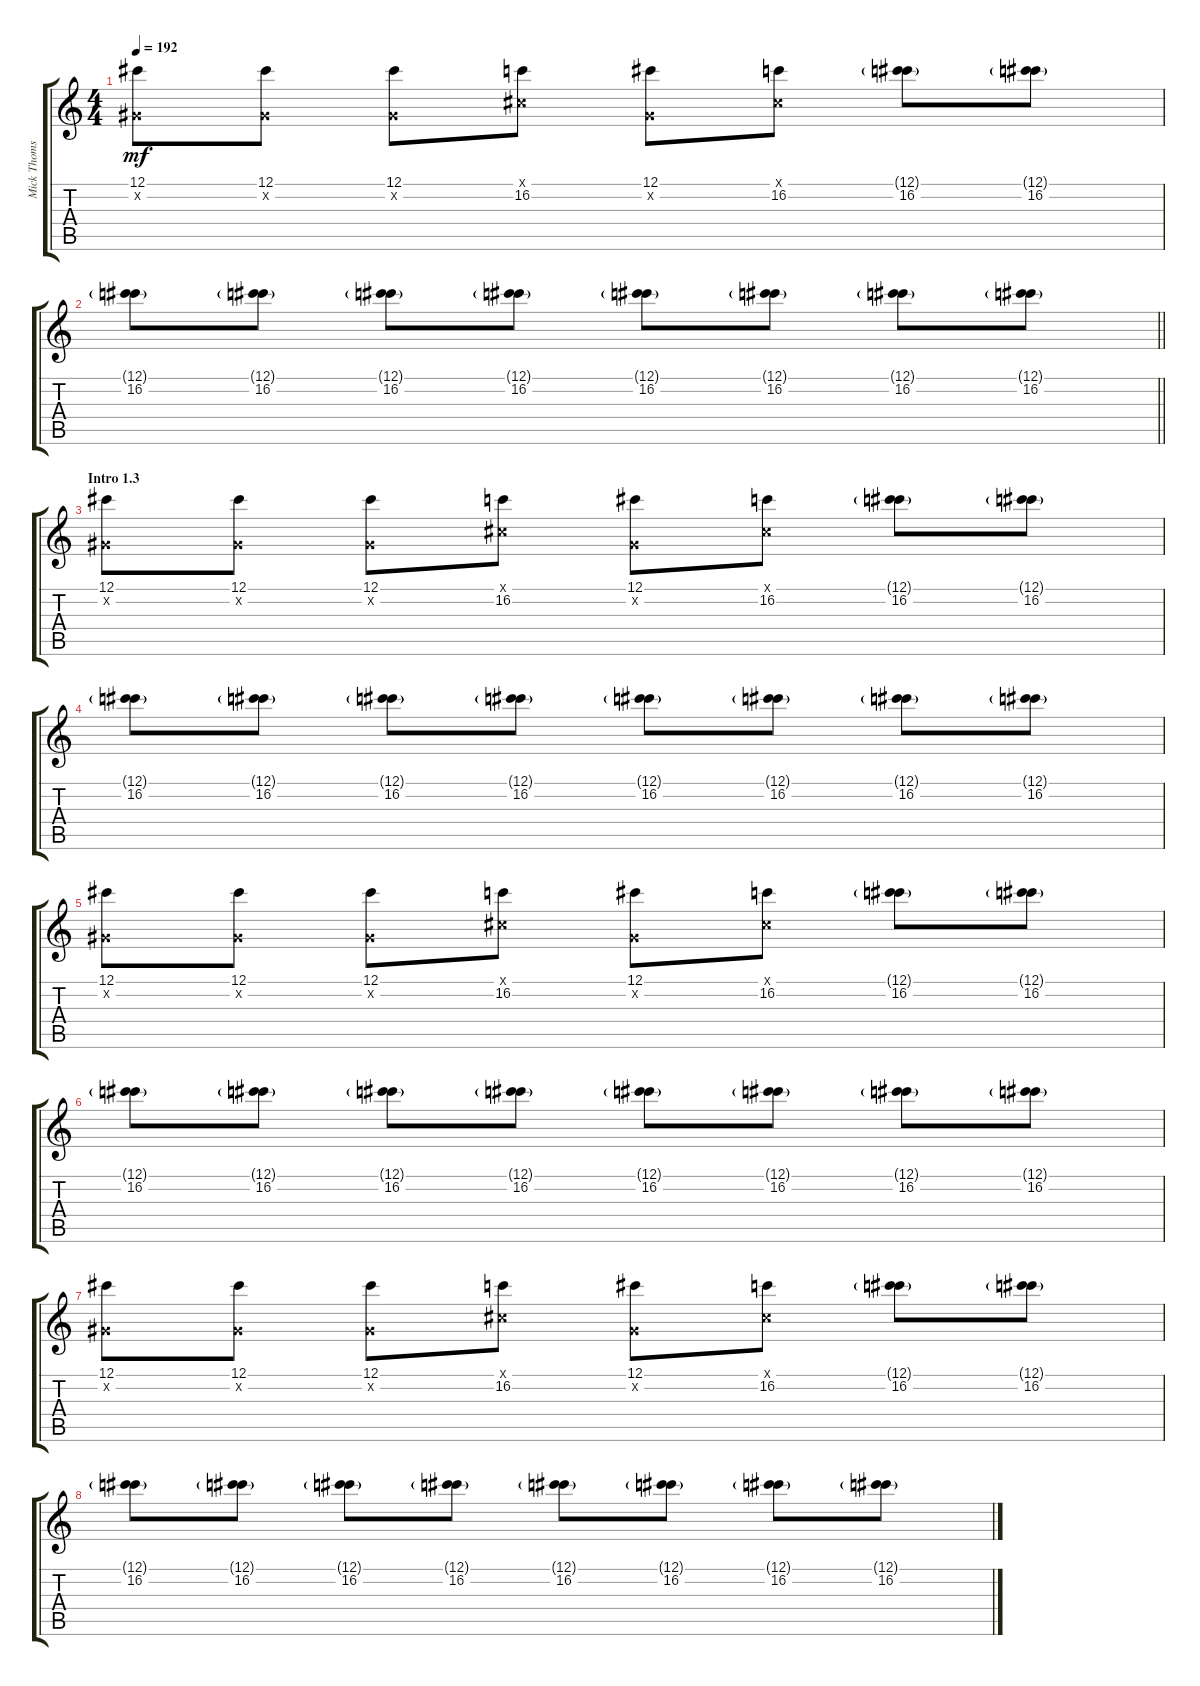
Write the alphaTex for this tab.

\track ("Mick Thomson" "Mick Thoms") {instrument distortionguitar}
\staff {score tabs}
\tuning (Db4 Ab3 E3 B2 Gb2 B1) {hide}
\ts (4 4)
\tempo 192
\clef g2
\ks c
(12.1 0.2{x}).8{dy mf} (12.1 0.2{x}).8 (12.1 0.2{x}).8 (0.1{x} 16.2).8 (12.1 0.2{x}).8 (0.1{x} 16.2).8 (12.1{g} 16.2).8 (12.1{g} 16.2).8 |
\barLineRight lightlight
(12.1{g} 16.2).8 (12.1{g} 16.2).8 (12.1{g} 16.2).8 (12.1{g} 16.2).8 (12.1{g} 16.2).8 (12.1{g} 16.2).8 (12.1{g} 16.2).8 (12.1{g} 16.2).8 |
\section ("" "Intro 1.3")
(12.1 0.2{x}).8 (12.1 0.2{x}).8 (12.1 0.2{x}).8 (0.1{x} 16.2).8 (12.1 0.2{x}).8 (0.1{x} 16.2).8 (12.1{g} 16.2).8 (12.1{g} 16.2).8 |
(12.1{g} 16.2).8 (12.1{g} 16.2).8 (12.1{g} 16.2).8 (12.1{g} 16.2).8 (12.1{g} 16.2).8 (12.1{g} 16.2).8 (12.1{g} 16.2).8 (12.1{g} 16.2).8 |
(12.1 0.2{x}).8 (12.1 0.2{x}).8 (12.1 0.2{x}).8 (0.1{x} 16.2).8 (12.1 0.2{x}).8 (0.1{x} 16.2).8 (12.1{g} 16.2).8 (12.1{g} 16.2).8 |
(12.1{g} 16.2).8 (12.1{g} 16.2).8 (12.1{g} 16.2).8 (12.1{g} 16.2).8 (12.1{g} 16.2).8 (12.1{g} 16.2).8 (12.1{g} 16.2).8 (12.1{g} 16.2).8 |
(12.1 0.2{x}).8 (12.1 0.2{x}).8 (12.1 0.2{x}).8 (0.1{x} 16.2).8 (12.1 0.2{x}).8 (0.1{x} 16.2).8 (12.1{g} 16.2).8 (12.1{g} 16.2).8 |
(12.1{g} 16.2).8 (12.1{g} 16.2).8 (12.1{g} 16.2).8 (12.1{g} 16.2).8 (12.1{g} 16.2).8 (12.1{g} 16.2).8 (12.1{g} 16.2).8 (12.1{g} 16.2).8
